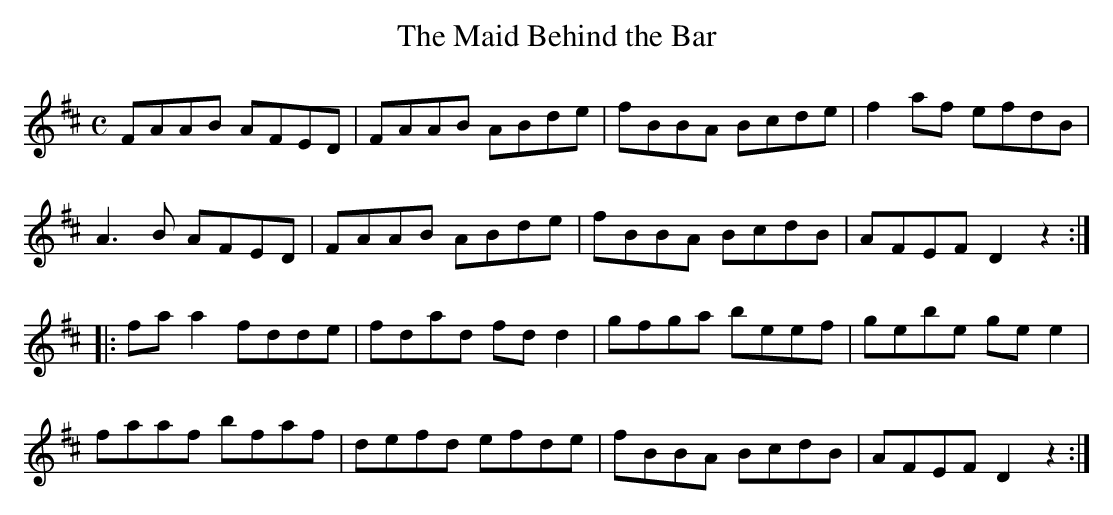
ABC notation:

X:1
T:The Maid Behind the Bar
M:C
K:D
L:1/8
FAAB AFED|FAAB ABde|fBBA Bcde|f2 af efdB|
A3 B AFED|FAAB ABde|fBBA BcdB|AFEF D2 z2:|
|:fa a2 fdde|fdad fd d2|gfga beef|gebe ge e2|
faaf bfaf|defd efde|fBBA BcdB|AFEF D2 z2:|
